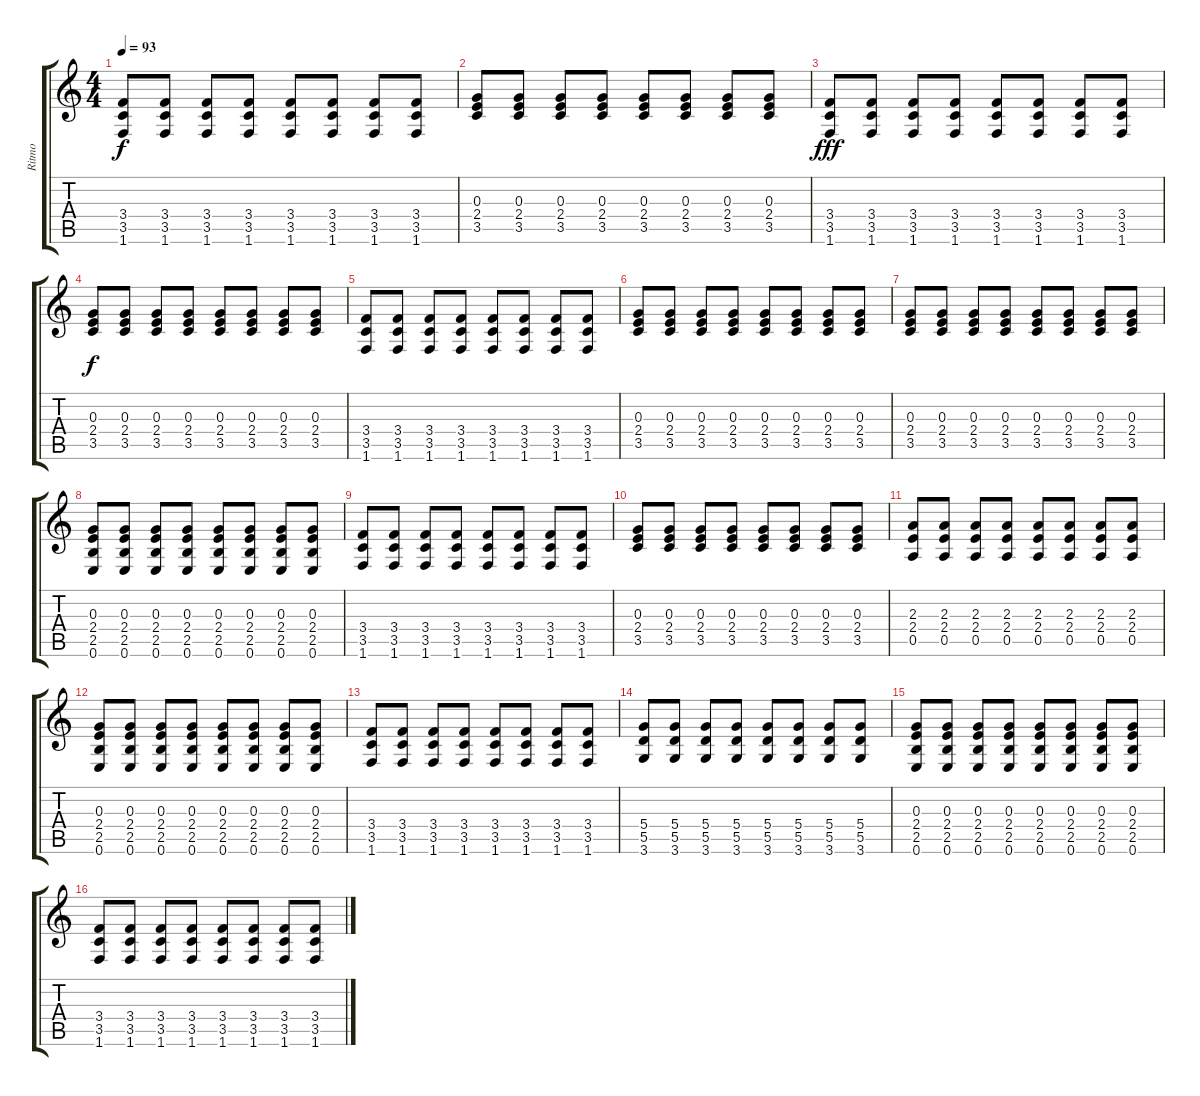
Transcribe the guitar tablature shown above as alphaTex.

\track ("Ritmo" "Ritmo") {instrument distortionguitar}
\staff {score tabs}
\tuning (E4 B3 G3 D3 A2 E2) {hide}
\ts (4 4)
\tempo 93
\clef g2
\ks c
(3.4 3.5 1.6).8{dy f} (3.4 3.5 1.6).8 (3.4 3.5 1.6).8 (3.4 3.5 1.6).8 (3.4 3.5 1.6).8 (3.4 3.5 1.6).8 (3.4 3.5 1.6).8 (3.4 3.5 1.6).8 |
(0.3 2.4 3.5).8 (0.3 2.4 3.5).8 (0.3 2.4 3.5).8 (0.3 2.4 3.5).8 (0.3 2.4 3.5).8 (0.3 2.4 3.5).8 (0.3 2.4 3.5).8 (0.3 2.4 3.5).8 |
(3.4 3.5 1.6).8{dy fff} (3.4 3.5 1.6).8 (3.4 3.5 1.6).8 (3.4 3.5 1.6).8 (3.4 3.5 1.6).8 (3.4 3.5 1.6).8 (3.4 3.5 1.6).8 (3.4 3.5 1.6).8 |
(0.3 2.4 3.5).8{dy f} (0.3 2.4 3.5).8 (0.3 2.4 3.5).8 (0.3 2.4 3.5).8 (0.3 2.4 3.5).8 (0.3 2.4 3.5).8 (0.3 2.4 3.5).8 (0.3 2.4 3.5).8 |
(3.4 3.5 1.6).8 (3.4 3.5 1.6).8 (3.4 3.5 1.6).8 (3.4 3.5 1.6).8 (3.4 3.5 1.6).8 (3.4 3.5 1.6).8 (3.4 3.5 1.6).8 (3.4 3.5 1.6).8 |
(0.3 2.4 3.5).8 (0.3 2.4 3.5).8 (0.3 2.4 3.5).8 (0.3 2.4 3.5).8 (0.3 2.4 3.5).8 (0.3 2.4 3.5).8 (0.3 2.4 3.5).8 (0.3 2.4 3.5).8 |
(0.3 2.4 3.5).8 (0.3 2.4 3.5).8 (0.3 2.4 3.5).8 (0.3 2.4 3.5).8 (0.3 2.4 3.5).8 (0.3 2.4 3.5).8 (0.3 2.4 3.5).8 (0.3 2.4 3.5).8 |
(0.3 2.4 2.5 0.6).8 (0.3 2.4 2.5 0.6).8 (0.3 2.4 2.5 0.6).8 (0.3 2.4 2.5 0.6).8 (0.3 2.4 2.5 0.6).8 (0.3 2.4 2.5 0.6).8 (0.3 2.4 2.5 0.6).8 (0.3 2.4 2.5 0.6).8 |
(3.4 3.5 1.6).8 (3.4 3.5 1.6).8 (3.4 3.5 1.6).8 (3.4 3.5 1.6).8 (3.4 3.5 1.6).8 (3.4 3.5 1.6).8 (3.4 3.5 1.6).8 (3.4 3.5 1.6).8 |
(0.3 2.4 3.5).8 (0.3 2.4 3.5).8 (0.3 2.4 3.5).8 (0.3 2.4 3.5).8 (0.3 2.4 3.5).8 (0.3 2.4 3.5).8 (0.3 2.4 3.5).8 (0.3 2.4 3.5).8 |
(2.3 2.4 0.5).8 (2.3 2.4 0.5).8 (2.3 2.4 0.5).8 (2.3 2.4 0.5).8 (2.3 2.4 0.5).8 (2.3 2.4 0.5).8 (2.3 2.4 0.5).8 (2.3 2.4 0.5).8 |
(0.3 2.4 2.5 0.6).8 (0.3 2.4 2.5 0.6).8 (0.3 2.4 2.5 0.6).8 (0.3 2.4 2.5 0.6).8 (0.3 2.4 2.5 0.6).8 (0.3 2.4 2.5 0.6).8 (0.3 2.4 2.5 0.6).8 (0.3 2.4 2.5 0.6).8 |
(3.4 3.5 1.6).8 (3.4 3.5 1.6).8 (3.4 3.5 1.6).8 (3.4 3.5 1.6).8 (3.4 3.5 1.6).8 (3.4 3.5 1.6).8 (3.4 3.5 1.6).8 (3.4 3.5 1.6).8 |
(5.4 5.5 3.6).8 (5.4 5.5 3.6).8 (5.4 5.5 3.6).8 (5.4 5.5 3.6).8 (5.4 5.5 3.6).8 (5.4 5.5 3.6).8 (5.4 5.5 3.6).8 (5.4 5.5 3.6).8 |
(0.3 2.4 2.5 0.6).8 (0.3 2.4 2.5 0.6).8 (0.3 2.4 2.5 0.6).8 (0.3 2.4 2.5 0.6).8 (0.3 2.4 2.5 0.6).8 (0.3 2.4 2.5 0.6).8 (0.3 2.4 2.5 0.6).8 (0.3 2.4 2.5 0.6).8 |
(3.4 3.5 1.6).8 (3.4 3.5 1.6).8 (3.4 3.5 1.6).8 (3.4 3.5 1.6).8 (3.4 3.5 1.6).8 (3.4 3.5 1.6).8 (3.4 3.5 1.6).8 (3.4 3.5 1.6).8
